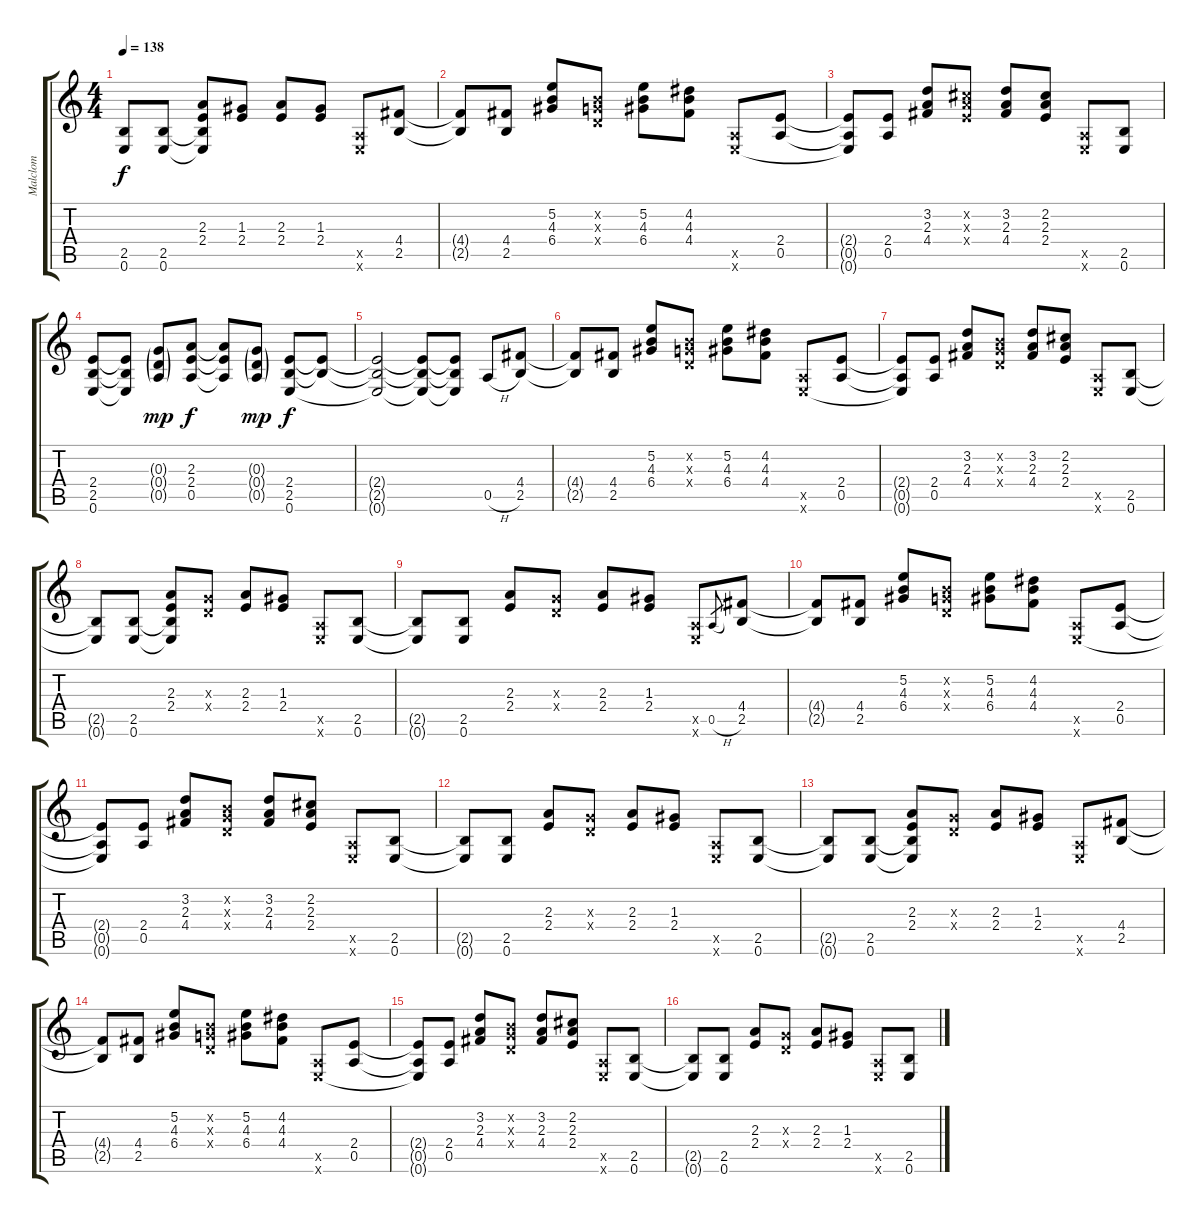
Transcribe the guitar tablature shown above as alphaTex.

\track ("Malclom" "Malclom") {instrument distortionguitar}
\staff {score tabs}
\tuning (E4 B3 G3 D3 A2 E2) {hide}
\ts (4 4)
\tempo 138
\clef g2
\ks c
(2.5{t} 0.6{t}).8{dy f} (2.5 0.6).8 (2.3 2.4 2.5{t} 0.6{t}).8 (1.3 2.4).8 (2.3 2.4).8 (1.3 2.4).8 (0.5{x} 0.6{x}).8 (4.4 2.5).8 |
(4.4{t} 2.5{t}).8 (4.4 2.5).8 (5.2 4.3 6.4).8 (0.2{x} 0.3{x} 0.4{x}).8 (5.2 4.3 6.4).8 (4.2 4.3 4.4).8 (0.5{x} 0.6{x}).8 (2.4 0.5).8 |
(2.4{t} 0.5{t} 0.6{t}).8 (2.4 0.5).8 (3.2 2.3 4.4).8 (2.2{x} 2.3{x} 2.4{x}).8 (3.2 2.3 4.4).8 (2.2 2.3 2.4).8 (0.5{x} 0.6{x}).8 (2.5 0.6).8 |
(2.4 2.5 0.6).8 (2.4{t} 2.5{t} 0.6{t}).8 (0.3{g} 0.4{g} 0.5{g}).8{dy mp} (2.3 2.4 0.5).8{dy f} (2.3{t} 2.4{t} 0.5{t}).8 (0.3{g} 0.4{g} 0.5{g}).8{dy mp} (2.4 2.5 0.6).8{dy f} (2.4{t} 2.5{t}).8 |
(2.4{t} 2.5{t} 0.6{t}).2 (2.4{t} 2.5{t} 0.6{t}).8 (2.4{t} 2.5{t} 0.6{t}).8 0.5{h}.8 (4.4 2.5).8 |
(4.4{t} 2.5{t}).8 (4.4 2.5).8 (5.2 4.3 6.4).8 (0.2{x} 0.3{x} 0.4{x}).8 (5.2 4.3 6.4).8 (4.2 4.3 4.4).8 (0.5{x} 0.6{x}).8 (2.4 0.5).8 |
(2.4{t} 0.5{t} 0.6{t}).8 (2.4 0.5).8 (3.2 2.3 4.4).8 (0.2{x} 0.3{x} 0.4{x}).8 (3.2 2.3 4.4).8 (2.2 2.3 2.4).8 (0.5{x} 0.6{x}).8 (2.5 0.6).8 |
(2.5{t} 0.6{t}).8 (2.5 0.6).8 (2.3 2.4 2.5{t} 0.6{t}).8 (0.3{x} 0.4{x}).8 (2.3 2.4).8 (1.3 2.4).8 (0.5{x} 0.6{x}).8 (2.5 0.6).8 |
(2.5{t} 0.6{t}).8 (2.5 0.6).8 (2.3 2.4).8 (0.3{x} 0.4{x}).8 (2.3 2.4).8 (1.3 2.4).8 (0.5{x} 0.6{x}).8 0.5{h}.8{gr} (4.4 2.5).8 |
(4.4{t} 2.5{t}).8 (4.4 2.5).8 (5.2 4.3 6.4).8 (0.2{x} 0.3{x} 0.4{x}).8 (5.2 4.3 6.4).8 (4.2 4.3 4.4).8 (0.5{x} 0.6{x}).8 (2.4 0.5).8 |
(2.4{t} 0.5{t} 0.6{t}).8 (2.4 0.5).8 (3.2 2.3 4.4).8 (0.2{x} 0.3{x} 0.4{x}).8 (3.2 2.3 4.4).8 (2.2 2.3 2.4).8 (0.5{x} 0.6{x}).8 (2.5 0.6).8 |
(2.5{t} 0.6{t}).8 (2.5 0.6).8 (2.3 2.4).8 (0.3{x} 0.4{x}).8 (2.3 2.4).8 (1.3 2.4).8 (0.5{x} 0.6{x}).8 (2.5 0.6).8 |
(2.5{t} 0.6{t}).8 (2.5 0.6).8 (2.3 2.4 2.5{t} 0.6{t}).8 (0.3{x} 0.4{x}).8 (2.3 2.4).8 (1.3 2.4).8 (0.5{x} 0.6{x}).8 (4.4 2.5).8 |
(4.4{t} 2.5{t}).8 (4.4 2.5).8 (5.2 4.3 6.4).8 (0.2{x} 0.3{x} 0.4{x}).8 (5.2 4.3 6.4).8 (4.2 4.3 4.4).8 (0.5{x} 0.6{x}).8 (2.4 0.5).8 |
(2.4{t} 0.5{t} 0.6{t}).8 (2.4 0.5).8 (3.2 2.3 4.4).8 (0.2{x} 0.3{x} 0.4{x}).8 (3.2 2.3 4.4).8 (2.2 2.3 2.4).8 (0.5{x} 0.6{x}).8 (2.5 0.6).8 |
(2.5{t} 0.6{t}).8 (2.5 0.6).8 (2.3 2.4).8 (0.3{x} 0.4{x}).8 (2.3 2.4).8 (1.3 2.4).8 (0.5{x} 0.6{x}).8 (2.5 0.6).8
